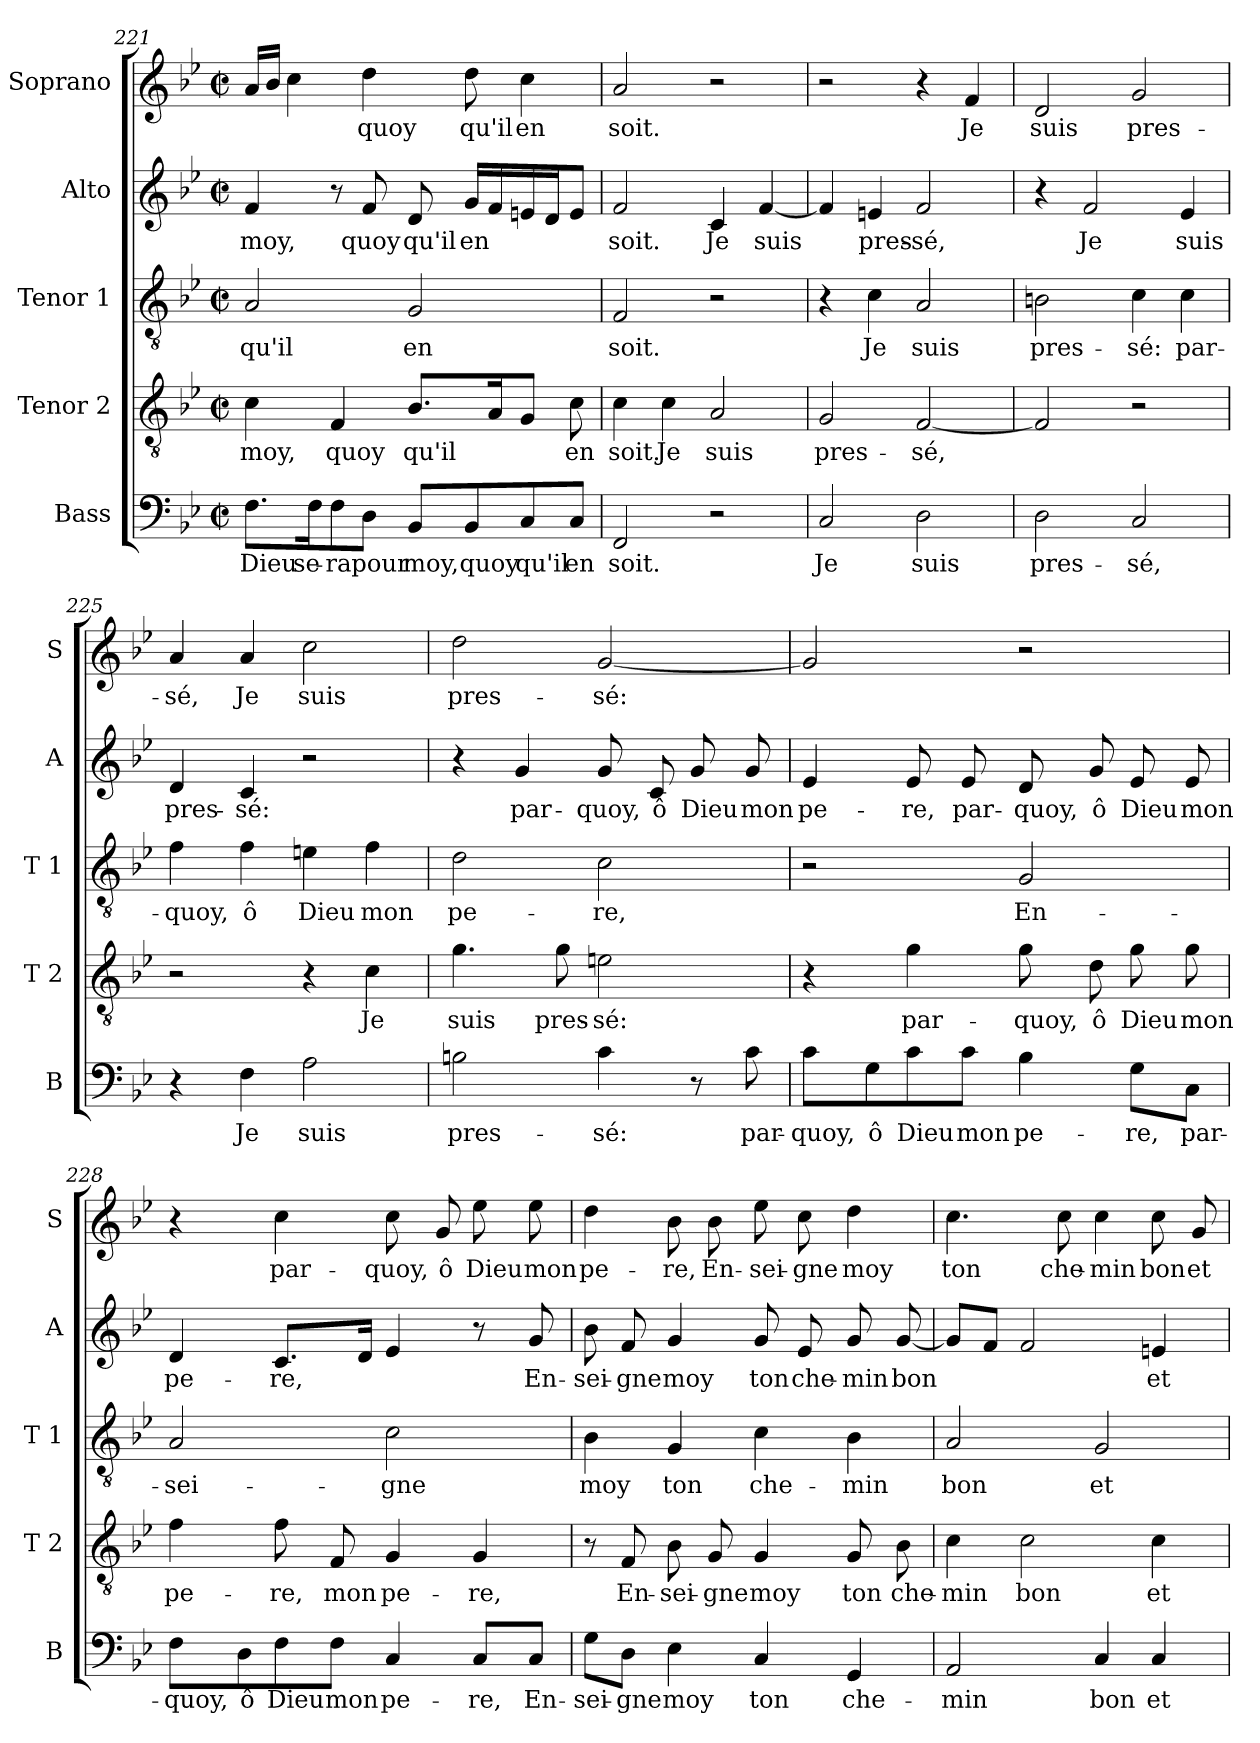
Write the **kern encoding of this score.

**kern	**text	**kern	**text	**kern	**text	**kern	**text	**kern	**text
*part5	*part5	*part4	*part4	*part3	*part3	*part2	*part2	*part1	*part1
*staff5	*staff5	*staff4	*staff4	*staff3	*staff3	*staff2	*staff2	*staff1	*staff1
*I"Bass	*	*I"Tenor 2	*	*I"Tenor 1	*	*I"Alto	*	*I"Soprano	*
*I'B	*	*I'T 2	*	*I'T 1	*	*I'A	*	*I'S	*
!!LO:LB:g=z
*clefF4	*	*clefGv2	*	*clefGv2	*	*clefG2	*	*clefG2	*
*k[b-e-]	*	*k[b-e-]	*	*k[b-e-]	*	*k[b-e-]	*	*k[b-e-]	*
*B-:	*	*B-:	*	*B-:	*	*B-:	*	*B-:	*
*M2/2	*	*M2/2	*	*M2/2	*	*M2/2	*	*M2/2	*
*met(c|)	*	*met(c|)	*	*met(c|)	*	*met(c|)	*	*met(c|)	*
=221	=221	=221	=221	=221	=221	=221	=221	=221	=221
!	!LO:LY:b	!	!LO:LY:b	!	!LO:LY:b	!	!LO:LY:b	!	!
8.F\L	Dieu	4c\	moy,	2A/	qu'il	4f/	moy,	16a/LL	.
.	.	.	.	.	.	.	.	16b-/JJ	.
.	.	.	.	.	.	.	.	4cc\	.
!	!LO:LY:b	!	!	!	!	!	!	!	!
16F\K	se-	.	.	.	.	.	.	.	.
!	!LO:LY:b	!	!LO:LY:b	!	!	!	!	!	!
8F\	-ra	4F/	quoy	.	.	8r	.	.	.
!	!LO:LY:b	!	!	!	!	!	!LO:LY:b	!	!LO:LY:b
8D\J	pour	.	.	.	.	8f/	quoy	4dd\	quoy
!	!LO:LY:b	!	!LO:LY:b	!	!LO:LY:b	!	!LO:LY:b	!	!
8BB-/L	moy,	8.B-/L	qu'il	2G/	en	8d/	qu'il	.	.
!	!LO:LY:b	!	!	!	!	!	!LO:LY:b	!	!LO:LY:b
8BB-/	quoy	.	.	.	.	16g/LL	en	8dd\	qu'il
.	.	16A/k	.	.	.	16f/	.	.	.
!	!LO:LY:b	!	!	!	!	!	!	!	!LO:LY:b
8C/	qu'il	8G/J	.	.	.	16en/	.	4cc\	en
.	.	.	.	.	.	16d/J	.	.	.
!	!LO:LY:b	!	!LO:LY:b	!	!	!	!	!	!
8C/J	en	8c\	en	.	.	8e/J	.	.	.
=222	=222	=222	=222	=222	=222	=222	=222	=222	=222
!	!LO:LY:b	!	!LO:LY:b	!	!LO:LY:b	!	!LO:LY:b	!	!LO:LY:b
2FF/	soit.	4c\	soit.	2F/	soit.	2f/	soit.	2a/	soit.
!	!	!	!LO:LY:b	!	!	!	!	!	!
.	.	4c\	Je	.	.	.	.	.	.
!	!	!	!LO:LY:b	!	!	!	!LO:LY:b	!	!
2r	.	2A/	suis	2r	.	4c/	Je	2r	.
!	!	!	!	!	!	!	!LO:LY:b	!	!
.	.	.	.	.	.	[4f/	suis	.	.
=223	=223	=223	=223	=223	=223	=223	=223	=223	=223
!	!LO:LY:b	!	!LO:LY:b	!	!	!	!	!	!
2C/	Je	2G/	pres-	4r	.	4f/]	.	2r	.
!	!	!	!	!	!LO:LY:b	!	!LO:LY:b	!	!
.	.	.	.	4c\	Je	4en/	pres-	.	.
!	!LO:LY:b	!	!LO:LY:b	!	!LO:LY:b	!	!LO:LY:b	!	!
2D\	suis	[2F/	-sé,	2A/	suis	2f/	-sé,	4r	.
!	!	!	!	!	!	!	!	!	!LO:LY:b
.	.	.	.	.	.	.	.	4f/	Je
=224	=224	=224	=224	=224	=224	=224	=224	=224	=224
!	!LO:LY:b	!	!	!	!LO:LY:b	!	!	!	!LO:LY:b
2D\	pres-	2F/]	.	2Bn\	pres-	4r	.	2d/	suis
!	!	!	!	!	!	!	!LO:LY:b	!	!
.	.	.	.	.	.	2f/	Je	.	.
!	!LO:LY:b	!	!	!	!LO:LY:b	!	!	!	!LO:LY:b
2C/	-sé,	2r	.	4c\	-sé:	.	.	2g/	pres-
!	!	!	!	!	!LO:LY:b	!	!LO:LY:b	!	!
.	.	.	.	4c\	par-	4e-/	suis	.	.
=225	=225	=225	=225	=225	=225	=225	=225	=225	=225
!	!	!	!	!	!LO:LY:b	!	!LO:LY:b	!	!LO:LY:b
4r	.	2r	.	4f\	-quoy,	4d/	pres-	4a/	-sé,
!	!LO:LY:b	!	!	!	!LO:LY:b	!	!LO:LY:b	!	!LO:LY:b
4F\	Je	.	.	4f\	ô	4c/	-sé:	4a/	Je
!	!LO:LY:b	!	!	!	!LO:LY:b	!	!	!	!LO:LY:b
2A\	suis	4r	.	4en\	Dieu	2r	.	2cc\	suis
!	!	!	!LO:LY:b	!	!LO:LY:b	!	!	!	!
.	.	4c\	Je	4f\	mon	.	.	.	.
!!LO:LB:g=z
=226	=226	=226	=226	=226	=226	=226	=226	=226	=226
!	!LO:LY:b	!	!LO:LY:b	!	!LO:LY:b	!	!	!	!LO:LY:b
2Bn\	pres-	4.g\	suis	2d\	pe-	4r	.	2dd\	pres-
!	!	!	!	!	!	!	!LO:LY:b	!	!
.	.	.	.	.	.	4g/	par-	.	.
!	!	!	!LO:LY:b	!	!	!	!	!	!
.	.	8g\	pres-	.	.	.	.	.	.
!	!LO:LY:b	!	!LO:LY:b	!	!LO:LY:b	!	!LO:LY:b	!	!LO:LY:b
4c\	-sé:	2en\	-sé:	2c\	-re,	8g/	-quoy,	[2g/	-sé:
!	!	!	!	!	!	!	!LO:LY:b	!	!
.	.	.	.	.	.	8c/	ô	.	.
!	!	!	!	!	!	!	!LO:LY:b	!	!
8r	.	.	.	.	.	8g/	Dieu	.	.
!	!LO:LY:b	!	!	!	!	!	!LO:LY:b	!	!
8c\	par-	.	.	.	.	8g/	mon	.	.
=227	=227	=227	=227	=227	=227	=227	=227	=227	=227
!	!LO:LY:b	!	!	!	!	!	!LO:LY:b	!	!
8c\L	-quoy,	4r	.	2r	.	4e-/	pe-	2g/]	.
!	!LO:LY:b	!	!	!	!	!	!	!	!
8G\	ô	.	.	.	.	.	.	.	.
!	!LO:LY:b	!	!LO:LY:b	!	!	!	!LO:LY:b	!	!
8c\	Dieu	4g\	par-	.	.	8e-/	-re,	.	.
!	!LO:LY:b	!	!	!	!	!	!LO:LY:b	!	!
8c\J	mon	.	.	.	.	8e-/	par-	.	.
!	!LO:LY:b	!	!LO:LY:b	!	!LO:LY:b	!	!LO:LY:b	!	!
4B-\	pe-	8g\	-quoy,	2G/	En-	8d/	-quoy,	2r	.
!	!	!	!LO:LY:b	!	!	!	!LO:LY:b	!	!
.	.	8d\	ô	.	.	8g/	ô	.	.
!	!LO:LY:b	!	!LO:LY:b	!	!	!	!LO:LY:b	!	!
8G\L	-re,	8g\	Dieu	.	.	8e-/	Dieu	.	.
!	!LO:LY:b	!	!LO:LY:b	!	!	!	!LO:LY:b	!	!
8C\J	par-	8g\	mon	.	.	8e-/	mon	.	.
=228	=228	=228	=228	=228	=228	=228	=228	=228	=228
!	!LO:LY:b	!	!LO:LY:b	!	!LO:LY:b	!	!LO:LY:b	!	!
8F\L	-quoy,	4f\	pe-	2A/	-sei-	4d/	pe-	4r	.
!	!LO:LY:b	!	!	!	!	!	!	!	!
8D\	ô	.	.	.	.	.	.	.	.
!	!LO:LY:b	!	!LO:LY:b	!	!	!	!LO:LY:b	!	!LO:LY:b
8F\	Dieu	8f\	-re,	.	.	8.c/L	-re,	4cc\	par-
!	!LO:LY:b	!	!LO:LY:b	!	!	!	!	!	!
8F\J	mon	8F/	mon	.	.	.	.	.	.
.	.	.	.	.	.	16d/Jk	.	.	.
!	!LO:LY:b	!	!LO:LY:b	!	!LO:LY:b	!	!	!	!LO:LY:b
4C/	pe-	4G/	pe-	2c\	-gne	4e-/	.	8cc\	-quoy,
!	!	!	!	!	!	!	!	!	!LO:LY:b
.	.	.	.	.	.	.	.	8g/	ô
!	!LO:LY:b	!	!LO:LY:b	!	!	!	!	!	!LO:LY:b
8C/L	-re,	4G/	-re,	.	.	8r	.	8ee-\	Dieu
!	!LO:LY:b	!	!	!	!	!	!LO:LY:b	!	!LO:LY:b
8C/J	En-	.	.	.	.	8g/	En-	8ee-\	mon
!!LO:PB:g=z
=229	=229	=229	=229	=229	=229	=229	=229	=229	=229
!	!LO:LY:b	!	!	!	!LO:LY:b	!	!LO:LY:b	!	!LO:LY:b
8G\L	-sei-	8r	.	4B-\	moy	8b-\	-sei-	4dd\	pe-
!	!LO:LY:b	!	!LO:LY:b	!	!	!	!LO:LY:b	!	!
8D\J	-gne	8F/	En-	.	.	8f/	-gne	.	.
!	!LO:LY:b	!	!LO:LY:b	!	!LO:LY:b	!	!LO:LY:b	!	!LO:LY:b
4E-\	moy	8B-\	-sei-	4G/	ton	4g/	moy	8b-\	-re,
!	!	!	!LO:LY:b	!	!	!	!	!	!LO:LY:b
.	.	8G/	-gne	.	.	.	.	8b-\	En-
!	!LO:LY:b	!	!LO:LY:b	!	!LO:LY:b	!	!LO:LY:b	!	!LO:LY:b
4C/	ton	4G/	moy	4c\	che-	8g/	ton	8ee-\	-sei-
!	!	!	!	!	!	!	!LO:LY:b	!	!LO:LY:b
.	.	.	.	.	.	8e-/	che-	8cc\	-gne
!	!LO:LY:b	!	!LO:LY:b	!	!LO:LY:b	!	!LO:LY:b	!	!LO:LY:b
4GG/	che-	8G/	ton	4B-\	-min	8g/	-min	4dd\	moy
!	!	!	!LO:LY:b	!	!	!	!LO:LY:b	!	!
.	.	8B-\	che-	.	.	[8g/	bon	.	.
=230	=230	=230	=230	=230	=230	=230	=230	=230	=230
!	!LO:LY:b	!	!LO:LY:b	!	!LO:LY:b	!	!	!	!LO:LY:b
2AA/	-min	4c\	-min	2A/	bon	8g/L]	.	4.cc\	ton
.	.	.	.	.	.	8f/J	.	.	.
!	!	!	!LO:LY:b	!	!	!	!	!	!
.	.	2c\	bon	.	.	2f/	.	.	.
!	!	!	!	!	!	!	!	!	!LO:LY:b
.	.	.	.	.	.	.	.	8cc\	che-
!	!LO:LY:b	!	!	!	!LO:LY:b	!	!	!	!LO:LY:b
4C/	bon	.	.	2G/	et	.	.	4cc\	-min
!	!LO:LY:b	!	!LO:LY:b	!	!	!	!LO:LY:b	!	!LO:LY:b
4C/	et	4c\	et	.	.	4en/	et	8cc\	bon
!	!	!	!	!	!	!	!	!	!LO:LY:b
.	.	.	.	.	.	.	.	8g/	et
=	=	=	=	=	=	=	=	=	=
*-	*-	*-	*-	*-	*-	*-	*-	*-	*-
